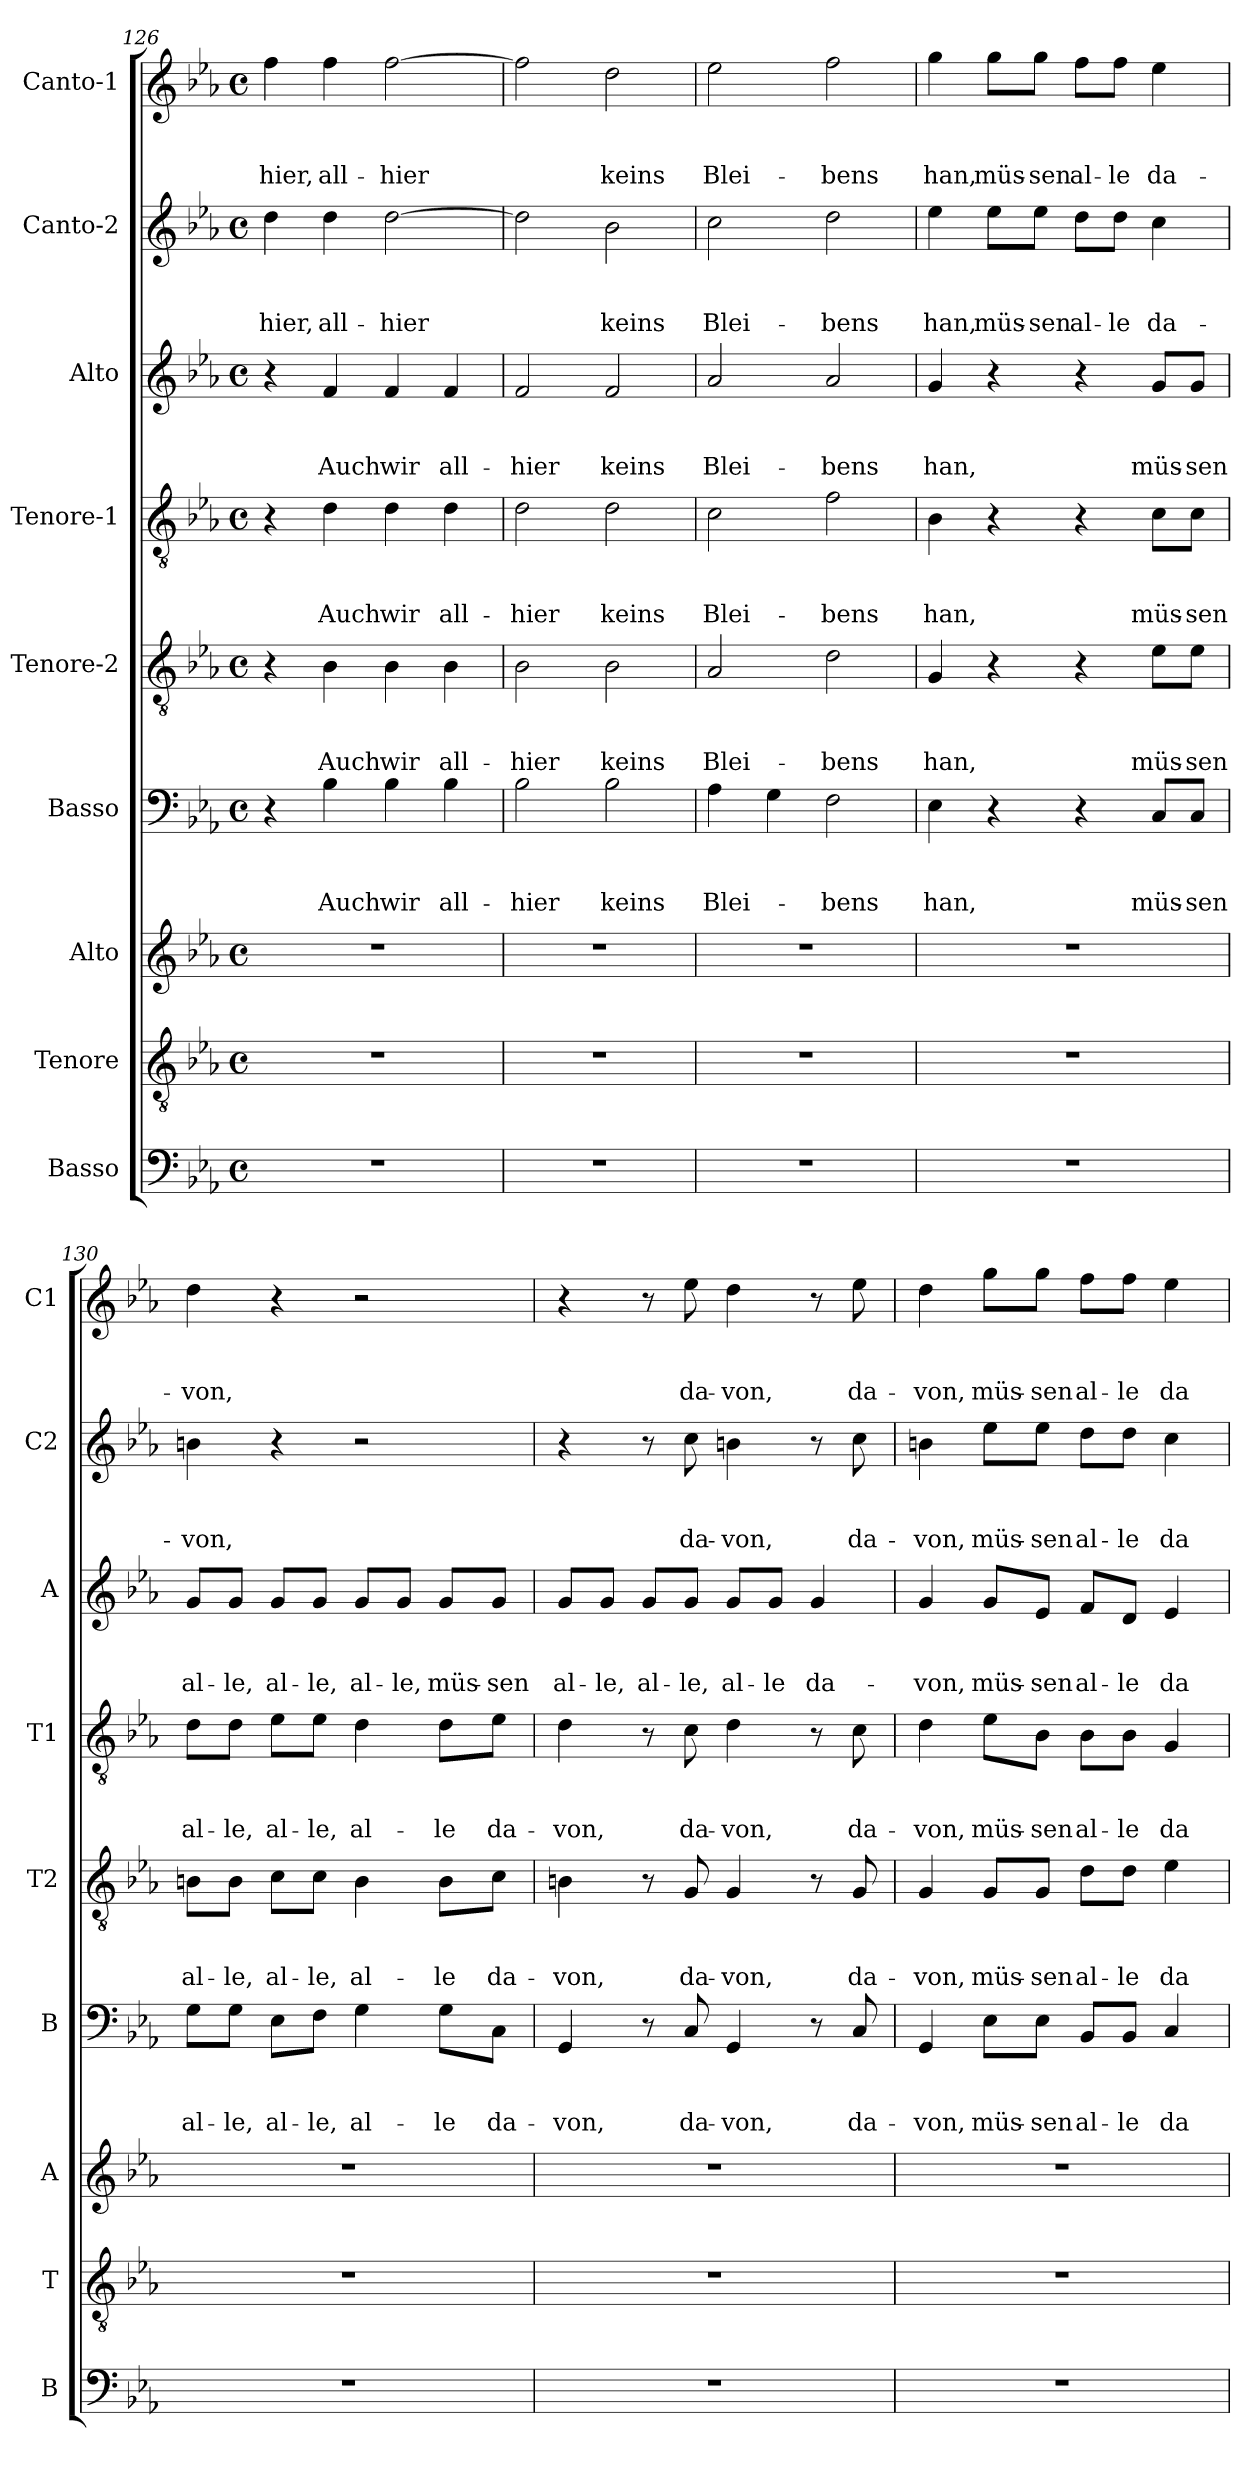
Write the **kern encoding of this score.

**kern	**kern	**kern	**kern	**text	**text	**text	**kern	**text	**text	**text	**kern	**text	**text	**text	**kern	**text	**text	**text	**kern	**text	**text	**text	**kern	**text	**text	**text
*part9	*part8	*part7	*part6	*part6	*part6	*part6	*part5	*part5	*part5	*part5	*part4	*part4	*part4	*part4	*part3	*part3	*part3	*part3	*part2	*part2	*part2	*part2	*part1	*part1	*part1	*part1
*staff9	*staff8	*staff7	*staff6	*staff6	*staff6	*staff6	*staff5	*staff5	*staff5	*staff5	*staff4	*staff4	*staff4	*staff4	*staff3	*staff3	*staff3	*staff3	*staff2	*staff2	*staff2	*staff2	*staff1	*staff1	*staff1	*staff1
*I"Basso	*I"Tenore	*I"Alto	*I"Basso	*	*	*	*I"Tenore-2	*	*	*	*I"Tenore-1	*	*	*	*I"Alto	*	*	*	*I"Canto-2	*	*	*	*I"Canto-1	*	*	*
*I'B	*I'T	*I'A	*I'B	*	*	*	*I'T2	*	*	*	*I'T1	*	*	*	*I'A	*	*	*	*I'C2	*	*	*	*I'C1	*	*	*
*clefF4	*clefGv2	*clefG2	*clefF4	*	*	*	*clefGv2	*	*	*	*clefGv2	*	*	*	*clefG2	*	*	*	*clefG2	*	*	*	*clefG2	*	*	*
*k[b-e-a-]	*k[b-e-a-]	*k[b-e-a-]	*k[b-e-a-]	*	*	*	*k[b-e-a-]	*	*	*	*k[b-e-a-]	*	*	*	*k[b-e-a-]	*	*	*	*k[b-e-a-]	*	*	*	*k[b-e-a-]	*	*	*
*E-:	*E-:	*E-:	*E-:	*	*	*	*E-:	*	*	*	*E-:	*	*	*	*E-:	*	*	*	*E-:	*	*	*	*E-:	*	*	*
*M4/4	*M4/4	*M4/4	*M4/4	*	*	*	*M4/4	*	*	*	*M4/4	*	*	*	*M4/4	*	*	*	*M4/4	*	*	*	*M4/4	*	*	*
*met(c)	*met(c)	*met(c)	*met(c)	*	*	*	*met(c)	*	*	*	*met(c)	*	*	*	*met(c)	*	*	*	*met(c)	*	*	*	*met(c)	*	*	*
=126	=126	=126	=126	=126	=126	=126	=126	=126	=126	=126	=126	=126	=126	=126	=126	=126	=126	=126	=126	=126	=126	=126	=126	=126	=126	=126
!	!	!	!	!	!	!	!	!	!	!	!	!	!	!	!	!	!	!	!	!	!	!LO:LY:b	!	!	!	!LO:LY:b
1r	1r	1r	4r	.	.	.	4r	.	.	.	4r	.	.	.	4r	.	.	.	4dd\	.	.	-hier,	4ff\	.	.	-hier,
!	!	!	!	!	!	!LO:LY:b	!	!	!	!LO:LY:b	!	!	!	!LO:LY:b	!	!	!	!LO:LY:b	!	!	!	!LO:LY:b	!	!	!	!LO:LY:b
.	.	.	4B-\	.	.	Auch	4B-\	.	.	Auch	4d\	.	.	Auch	4f/	.	.	Auch	4dd\	.	.	all-	4ff\	.	.	all-
!	!	!	!	!	!	!LO:LY:b	!	!	!	!LO:LY:b	!	!	!	!LO:LY:b	!	!	!	!LO:LY:b	!	!	!	!LO:LY:b	!	!	!	!LO:LY:b
.	.	.	4B-\	.	.	wir	4B-\	.	.	wir	4d\	.	.	wir	4f/	.	.	wir	[2dd\	.	.	-hier	[2ff\	.	.	-hier
!	!	!	!	!	!	!LO:LY:b	!	!	!	!LO:LY:b	!	!	!	!LO:LY:b	!	!	!	!LO:LY:b	!	!	!	!	!	!	!	!
.	.	.	4B-\	.	.	all-	4B-\	.	.	all-	4d\	.	.	all-	4f/	.	.	all-	.	.	.	.	.	.	.	.
=127	=127	=127	=127	=127	=127	=127	=127	=127	=127	=127	=127	=127	=127	=127	=127	=127	=127	=127	=127	=127	=127	=127	=127	=127	=127	=127
!	!	!	!	!	!	!LO:LY:b	!	!	!	!LO:LY:b	!	!	!	!LO:LY:b	!	!	!	!LO:LY:b	!	!	!	!	!	!	!	!
1r	1r	1r	2B-\	.	.	-hier	2B-\	.	.	-hier	2d\	.	.	-hier	2f/	.	.	-hier	2dd\]	.	.	.	2ff\]	.	.	.
!	!	!	!	!	!	!LO:LY:b	!	!	!	!LO:LY:b	!	!	!	!LO:LY:b	!	!	!	!LO:LY:b	!	!	!	!LO:LY:b	!	!	!	!LO:LY:b
.	.	.	2B-\	.	.	keins	2B-\	.	.	keins	2d\	.	.	keins	2f/	.	.	keins	2b-\	.	.	keins	2dd\	.	.	keins
!!LO:LB:g=z
=128	=128	=128	=128	=128	=128	=128	=128	=128	=128	=128	=128	=128	=128	=128	=128	=128	=128	=128	=128	=128	=128	=128	=128	=128	=128	=128
!	!	!	!	!	!	!LO:LY:b	!	!	!	!LO:LY:b	!	!	!	!LO:LY:b	!	!	!	!LO:LY:b	!	!	!	!LO:LY:b	!	!	!	!LO:LY:b
1r	1r	1r	4A-\	.	.	Blei-	2A-/	.	.	Blei-	2c\	.	.	Blei-	2a-/	.	.	Blei-	2cc\	.	.	Blei-	2ee-\	.	.	Blei-
.	.	.	4G\	.	.	.	.	.	.	.	.	.	.	.	.	.	.	.	.	.	.	.	.	.	.	.
!	!	!	!	!	!	!LO:LY:b	!	!	!	!LO:LY:b	!	!	!	!LO:LY:b	!	!	!	!LO:LY:b	!	!	!	!LO:LY:b	!	!	!	!LO:LY:b
.	.	.	2F\	.	.	-bens	2d\	.	.	-bens	2f\	.	.	-bens	2a-/	.	.	-bens	2dd\	.	.	-bens	2ff\	.	.	-bens
=129	=129	=129	=129	=129	=129	=129	=129	=129	=129	=129	=129	=129	=129	=129	=129	=129	=129	=129	=129	=129	=129	=129	=129	=129	=129	=129
!	!	!	!	!	!	!LO:LY:b	!	!	!	!LO:LY:b	!	!	!	!LO:LY:b	!	!	!	!LO:LY:b	!	!	!	!LO:LY:b	!	!	!	!LO:LY:b
1r	1r	1r	4E-\	.	.	han,	4G/	.	.	han,	4B-\	.	.	han,	4g/	.	.	han,	4ee-\	.	.	han,	4gg\	.	.	han,
!	!	!	!	!	!	!	!	!	!	!	!	!	!	!	!	!	!	!	!	!	!	!LO:LY:b	!	!	!	!LO:LY:b
.	.	.	4r	.	.	.	4r	.	.	.	4r	.	.	.	4r	.	.	.	8ee-\L	.	.	müs-	8gg\L	.	.	müs-
!	!	!	!	!	!	!	!	!	!	!	!	!	!	!	!	!	!	!	!	!	!	!LO:LY:b	!	!	!	!LO:LY:b
.	.	.	.	.	.	.	.	.	.	.	.	.	.	.	.	.	.	.	8ee-\J	.	.	-sen	8gg\J	.	.	-sen
!	!	!	!	!	!	!	!	!	!	!	!	!	!	!	!	!	!	!	!	!	!	!LO:LY:b	!	!	!	!LO:LY:b
.	.	.	4r	.	.	.	4r	.	.	.	4r	.	.	.	4r	.	.	.	8dd\L	.	.	al-	8ff\L	.	.	al-
!	!	!	!	!	!	!	!	!	!	!	!	!	!	!	!	!	!	!	!	!	!	!LO:LY:b	!	!	!	!LO:LY:b
.	.	.	.	.	.	.	.	.	.	.	.	.	.	.	.	.	.	.	8dd\J	.	.	-le	8ff\J	.	.	-le
!	!	!	!	!	!	!LO:LY:b	!	!	!	!LO:LY:b	!	!	!	!LO:LY:b	!	!	!	!LO:LY:b	!	!	!	!LO:LY:b	!	!	!	!LO:LY:b
.	.	.	8C/L	.	.	müs-	8e-\L	.	.	müs-	8c\L	.	.	müs-	8g/L	.	.	müs-	4cc\	.	.	da-	4ee-\	.	.	da-
!	!	!	!	!	!	!LO:LY:b	!	!	!	!LO:LY:b	!	!	!	!LO:LY:b	!	!	!	!LO:LY:b	!	!	!	!	!	!	!	!
.	.	.	8C/J	.	.	-sen	8e-\J	.	.	-sen	8c\J	.	.	-sen	8g/J	.	.	-sen	.	.	.	.	.	.	.	.
=130	=130	=130	=130	=130	=130	=130	=130	=130	=130	=130	=130	=130	=130	=130	=130	=130	=130	=130	=130	=130	=130	=130	=130	=130	=130	=130
!	!	!	!	!	!	!LO:LY:b	!	!	!	!LO:LY:b	!	!	!	!LO:LY:b	!	!	!	!LO:LY:b	!	!	!	!LO:LY:b	!	!	!	!LO:LY:b
1r	1r	1r	8G\L	.	.	al-	8Bn\L	.	.	al-	8d\L	.	.	al-	8g/L	.	.	al-	4bn\	.	.	-von,	4dd\	.	.	-von,
!	!	!	!	!	!	!LO:LY:b	!	!	!	!LO:LY:b	!	!	!	!LO:LY:b	!	!	!	!LO:LY:b	!	!	!	!	!	!	!	!
.	.	.	8G\J	.	.	-le,	8B\J	.	.	-le,	8d\J	.	.	-le,	8g/J	.	.	-le,	.	.	.	.	.	.	.	.
!	!	!	!	!	!	!LO:LY:b	!	!	!	!LO:LY:b	!	!	!	!LO:LY:b	!	!	!	!LO:LY:b	!	!	!	!	!	!	!	!
.	.	.	8E-\L	.	.	al-	8c\L	.	.	al-	8e-\L	.	.	al-	8g/L	.	.	al-	4r	.	.	.	4r	.	.	.
!	!	!	!	!	!	!LO:LY:b	!	!	!	!LO:LY:b	!	!	!	!LO:LY:b	!	!	!	!LO:LY:b	!	!	!	!	!	!	!	!
.	.	.	8F\J	.	.	-le,	8c\J	.	.	-le,	8e-\J	.	.	-le,	8g/J	.	.	-le,	.	.	.	.	.	.	.	.
!	!	!	!	!	!	!LO:LY:b	!	!	!	!LO:LY:b	!	!	!	!LO:LY:b	!	!	!	!LO:LY:b	!	!	!	!	!	!	!	!
.	.	.	4G\	.	.	al-	4B\	.	.	al-	4d\	.	.	al-	8g/L	.	.	al-	2r	.	.	.	2r	.	.	.
!	!	!	!	!	!	!	!	!	!	!	!	!	!	!	!	!	!	!LO:LY:b	!	!	!	!	!	!	!	!
.	.	.	.	.	.	.	.	.	.	.	.	.	.	.	8g/J	.	.	-le,	.	.	.	.	.	.	.	.
!	!	!	!	!	!	!LO:LY:b	!	!	!	!LO:LY:b	!	!	!	!LO:LY:b	!	!	!	!LO:LY:b	!	!	!	!	!	!	!	!
.	.	.	8G\L	.	.	-le	8B\L	.	.	-le	8d\L	.	.	-le	8g/L	.	.	müs-	.	.	.	.	.	.	.	.
!	!	!	!	!	!	!LO:LY:b	!	!	!	!LO:LY:b	!	!	!	!LO:LY:b	!	!	!	!LO:LY:b	!	!	!	!	!	!	!	!
.	.	.	8C\J	.	.	da-	8c\J	.	.	da-	8e-\J	.	.	da-	8g/J	.	.	-sen	.	.	.	.	.	.	.	.
=131	=131	=131	=131	=131	=131	=131	=131	=131	=131	=131	=131	=131	=131	=131	=131	=131	=131	=131	=131	=131	=131	=131	=131	=131	=131	=131
!	!	!	!	!	!	!LO:LY:b	!	!	!	!LO:LY:b	!	!	!	!LO:LY:b	!	!	!	!LO:LY:b	!	!	!	!	!	!	!	!
1r	1r	1r	4GG/	.	.	-von,	4Bn\	.	.	-von,	4d\	.	.	-von,	8g/L	.	.	al-	4r	.	.	.	4r	.	.	.
!	!	!	!	!	!	!	!	!	!	!	!	!	!	!	!	!	!	!LO:LY:b	!	!	!	!	!	!	!	!
.	.	.	.	.	.	.	.	.	.	.	.	.	.	.	8g/J	.	.	-le,	.	.	.	.	.	.	.	.
!	!	!	!	!	!	!	!	!	!	!	!	!	!	!	!	!	!	!LO:LY:b	!	!	!	!	!	!	!	!
.	.	.	8r	.	.	.	8r	.	.	.	8r	.	.	.	8g/L	.	.	al-	8r	.	.	.	8r	.	.	.
!	!	!	!	!	!	!LO:LY:b	!	!	!	!LO:LY:b	!	!	!	!LO:LY:b	!	!	!	!LO:LY:b	!	!	!	!LO:LY:b	!	!	!	!LO:LY:b
.	.	.	8C/	.	.	da-	8G/	.	.	da-	8c\	.	.	da-	8g/J	.	.	-le,	8cc\	.	.	da-	8ee-\	.	.	da-
!	!	!	!	!	!	!LO:LY:b	!	!	!	!LO:LY:b	!	!	!	!LO:LY:b	!	!	!	!LO:LY:b	!	!	!	!LO:LY:b	!	!	!	!LO:LY:b
.	.	.	4GG/	.	.	-von,	4G/	.	.	-von,	4d\	.	.	-von,	8g/L	.	.	al-	4bn\	.	.	-von,	4dd\	.	.	-von,
!	!	!	!	!	!	!	!	!	!	!	!	!	!	!	!	!	!	!LO:LY:b	!	!	!	!	!	!	!	!
.	.	.	.	.	.	.	.	.	.	.	.	.	.	.	8g/J	.	.	-le	.	.	.	.	.	.	.	.
!	!	!	!	!	!	!	!	!	!	!	!	!	!	!	!	!	!	!LO:LY:b	!	!	!	!	!	!	!	!
.	.	.	8r	.	.	.	8r	.	.	.	8r	.	.	.	4g/	.	.	da-	8r	.	.	.	8r	.	.	.
!	!	!	!	!	!	!LO:LY:b	!	!	!	!LO:LY:b	!	!	!	!LO:LY:b	!	!	!	!	!	!	!	!LO:LY:b	!	!	!	!LO:LY:b
.	.	.	8C/	.	.	da-	8G/	.	.	da-	8c\	.	.	da-	.	.	.	.	8cc\	.	.	da-	8ee-\	.	.	da-
!!LO:PB:g=z
=132	=132	=132	=132	=132	=132	=132	=132	=132	=132	=132	=132	=132	=132	=132	=132	=132	=132	=132	=132	=132	=132	=132	=132	=132	=132	=132
!	!	!	!	!	!	!LO:LY:b	!	!	!	!LO:LY:b	!	!	!	!LO:LY:b	!	!	!	!LO:LY:b	!	!	!	!LO:LY:b	!	!	!	!LO:LY:b
1r	1r	1r	4GG/	.	.	-von,	4G/	.	.	-von,	4d\	.	.	-von,	4g/	.	.	-von,	4bn\	.	.	-von,	4dd\	.	.	-von,
!	!	!	!	!	!	!LO:LY:b	!	!	!	!LO:LY:b	!	!	!	!LO:LY:b	!	!	!	!LO:LY:b	!	!	!	!LO:LY:b	!	!	!	!LO:LY:b
.	.	.	8E-\L	.	.	müs-	8G/L	.	.	müs-	8e-\L	.	.	müs-	8g/L	.	.	müs-	8ee-\L	.	.	müs-	8gg\L	.	.	müs-
!	!	!	!	!	!	!LO:LY:b	!	!	!	!LO:LY:b	!	!	!	!LO:LY:b	!	!	!	!LO:LY:b	!	!	!	!LO:LY:b	!	!	!	!LO:LY:b
.	.	.	8E-\J	.	.	-sen	8G/J	.	.	-sen	8B-\J	.	.	-sen	8e-/J	.	.	-sen	8ee-\J	.	.	-sen	8gg\J	.	.	-sen
!	!	!	!	!	!	!LO:LY:b	!	!	!	!LO:LY:b	!	!	!	!LO:LY:b	!	!	!	!LO:LY:b	!	!	!	!LO:LY:b	!	!	!	!LO:LY:b
.	.	.	8BB-/L	.	.	al-	8d\L	.	.	al-	8B-\L	.	.	al-	8f/L	.	.	al-	8dd\L	.	.	al-	8ff\L	.	.	al-
!	!	!	!	!	!	!LO:LY:b	!	!	!	!LO:LY:b	!	!	!	!LO:LY:b	!	!	!	!LO:LY:b	!	!	!	!LO:LY:b	!	!	!	!LO:LY:b
.	.	.	8BB-/J	.	.	-le	8d\J	.	.	-le	8B-\J	.	.	-le	8d/J	.	.	-le	8dd\J	.	.	-le	8ff\J	.	.	-le
!	!	!	!	!	!	!LO:LY:b	!	!	!	!LO:LY:b	!	!	!	!LO:LY:b	!	!	!	!LO:LY:b	!	!	!	!LO:LY:b	!	!	!	!LO:LY:b
.	.	.	4C/	.	.	da-	4e-\	.	.	da-	4G/	.	.	da-	4e-/	.	.	da-	4cc\	.	.	da-	4ee-\	.	.	da-
=	=	=	=	=	=	=	=	=	=	=	=	=	=	=	=	=	=	=	=	=	=	=	=	=	=	=
*-	*-	*-	*-	*-	*-	*-	*-	*-	*-	*-	*-	*-	*-	*-	*-	*-	*-	*-	*-	*-	*-	*-	*-	*-	*-	*-
